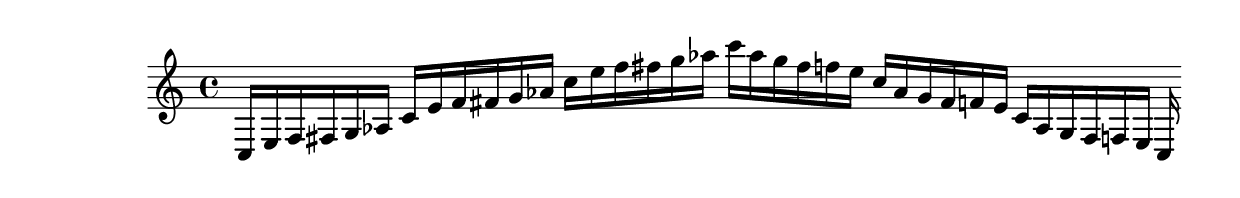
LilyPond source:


\new PianoStaff <<
\cadenzaOn
\new Staff = "right" {
\clef treble
    c16 [ e f fis g aes ]
    c' [ e' f' fis' g' aes' ]
    c'' [ e'' f'' fis'' g'' aes'' ]
    c''' [ aes'' g'' fis'' f'' e'' ]
    c'' [ aes' g' fis' f' e' ]
    c' [ aes g fis f e ]
    c
}
>>
